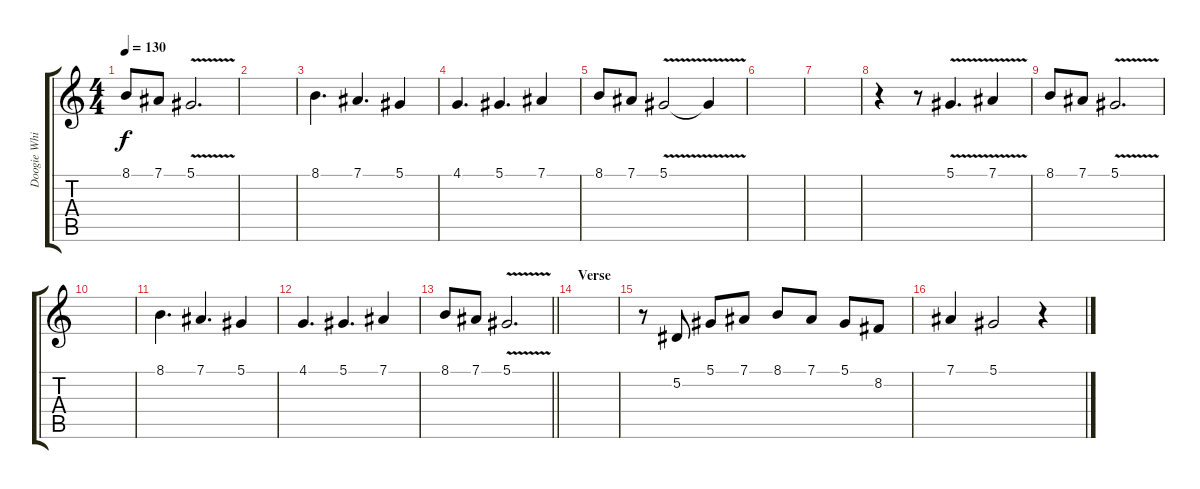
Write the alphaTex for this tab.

\track ("Doogie White" "Doogie Whi") {instrument lead2sawtooth}
\staff {score tabs}
\tuning (Eb4 Bb3 Gb3 Db3 Ab2 Eb2) {hide}
\ts (4 4)
\tempo 130
\clef g2
\ks c
8.1.8{dy f} 7.1.8 5.1{v}.2{d} |
|
8.1.4{d} 7.1.4{d} 5.1.4 |
4.1.4{d} 5.1.4{d} 7.1.4 |
8.1.8 7.1.8 5.1{v}.2 5.1{t}.4 |
|
|
r.4 r.8 5.1{v}.4{d} 7.1{v}.4 |
8.1.8 7.1.8 5.1{v}.2{d} |
|
8.1.4{d} 7.1.4{d} 5.1.4 |
4.1.4{d} 5.1.4{d} 7.1.4 |
\barLineRight lightlight
8.1.8 7.1.8 5.1{v}.2{d} |
\section ("" "Verse")
|
r.8 5.2.8 5.1.8 7.1.8 8.1.8 7.1.8 5.1.8 8.2.8 |
7.1.4 5.1.2 r.4
